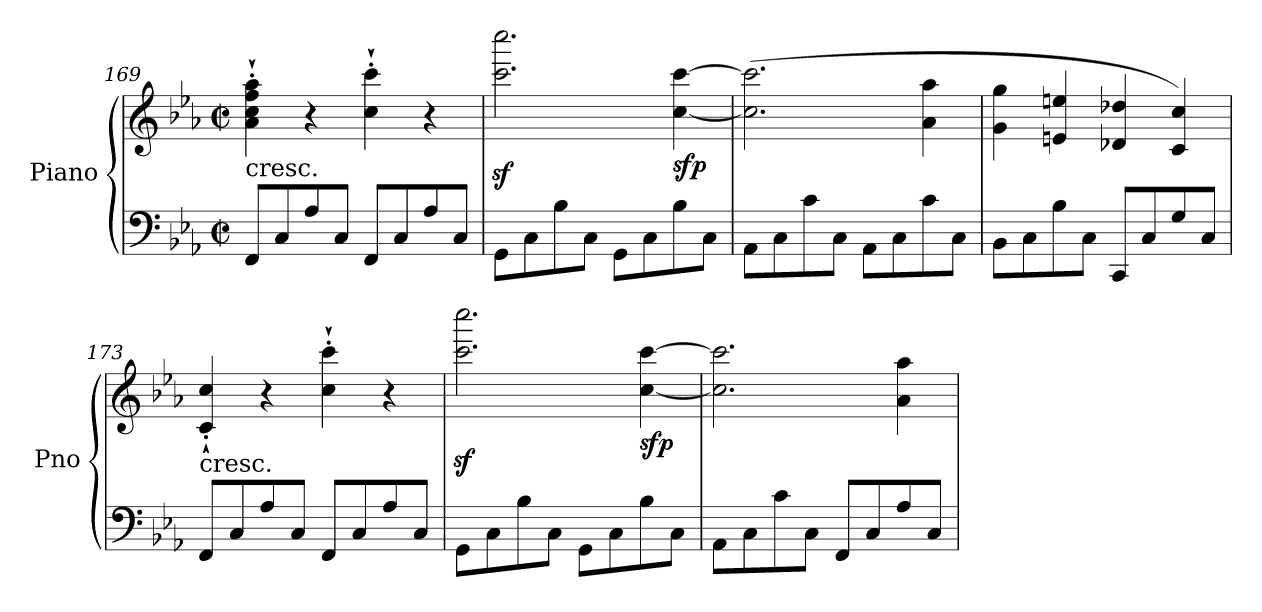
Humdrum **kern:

**kern	**kern	**dynam
*part1	*part1	*part1
*staff2	*staff1	*staff1/2
*I"Piano	*	*
*I'Pno	*	*
*clefF4	*clefG2	*
*k[b-e-a-]	*k[b-e-a-]	*
*E-:	*E-:	*
*M2/2	*M2/2	*
*met(c|)	*met(c|)	*
=169	=169	=169
!	!LO:TX:b:t=cresc.	!
8FF/L	4a-\`' 4cc\`' 4ff\`' 4aa-\`'	.
8C/	.	.
8A-/	4r	.
8C/J	.	.
8FF/L	4cc\`' 4ccc\`'	.
8C/	.	.
8A-/	4r	.
8C/J	.	.
=170	=170	=170
8GG\L	2.ccc\z< 2.cccc\z<	.
8C\	.	.
8B-\	.	.
8C\J	.	.
8GG\L	.	.
8C\	.	.
!	!	!LO:DY:b
8B-\	[4cc\ [4ccc\	sfp
8C\J	.	.
=171	=171	=171
8AA-\L	(2.cc\] 2.ccc\]	.
8C\	.	.
8c\	.	.
8C\J	.	.
8AA-\L	.	.
8C\	.	.
8c\	4a-\ 4aa-\	.
8C\J	.	.
=172	=172	=172
8BB-\L	4g\ 4gg\	.
8C\	.	.
8B-\	4en/ 4een/	.
8C\J	.	.
8CC/L	4d-X/ 4dd-X/	.
8C/	.	.
8G/	4c/ 4cc/)	.
8C/J	.	.
=173	=173	=173
!	!LO:TX:b:t=cresc.	!
8FF/L	4c/`' 4cc/`'	.
8C/	.	.
8A-/	4r	.
8C/J	.	.
8FF/L	4cc\`' 4ccc\`'	.
8C/	.	.
8A-/	4r	.
8C/J	.	.
!!LO:LB:g=z
=174	=174	=174
8GG\L	2.ccc\z< 2.cccc\z<	.
8C\	.	.
8B-\	.	.
8C\J	.	.
8GG\L	.	.
8C\	.	.
!	!	!LO:DY:b
8B-\	[4cc\ [4ccc\	sfp
8C\J	.	.
=175	=175	=175
8AA-\L	2.cc\] 2.ccc\]	.
8C\	.	.
8c\	.	.
8C\J	.	.
8FF/L	.	.
8C/	.	.
8A-/	4a-\ 4aa-\	.
8C/J	.	.
=	=	=
*-	*-	*-
